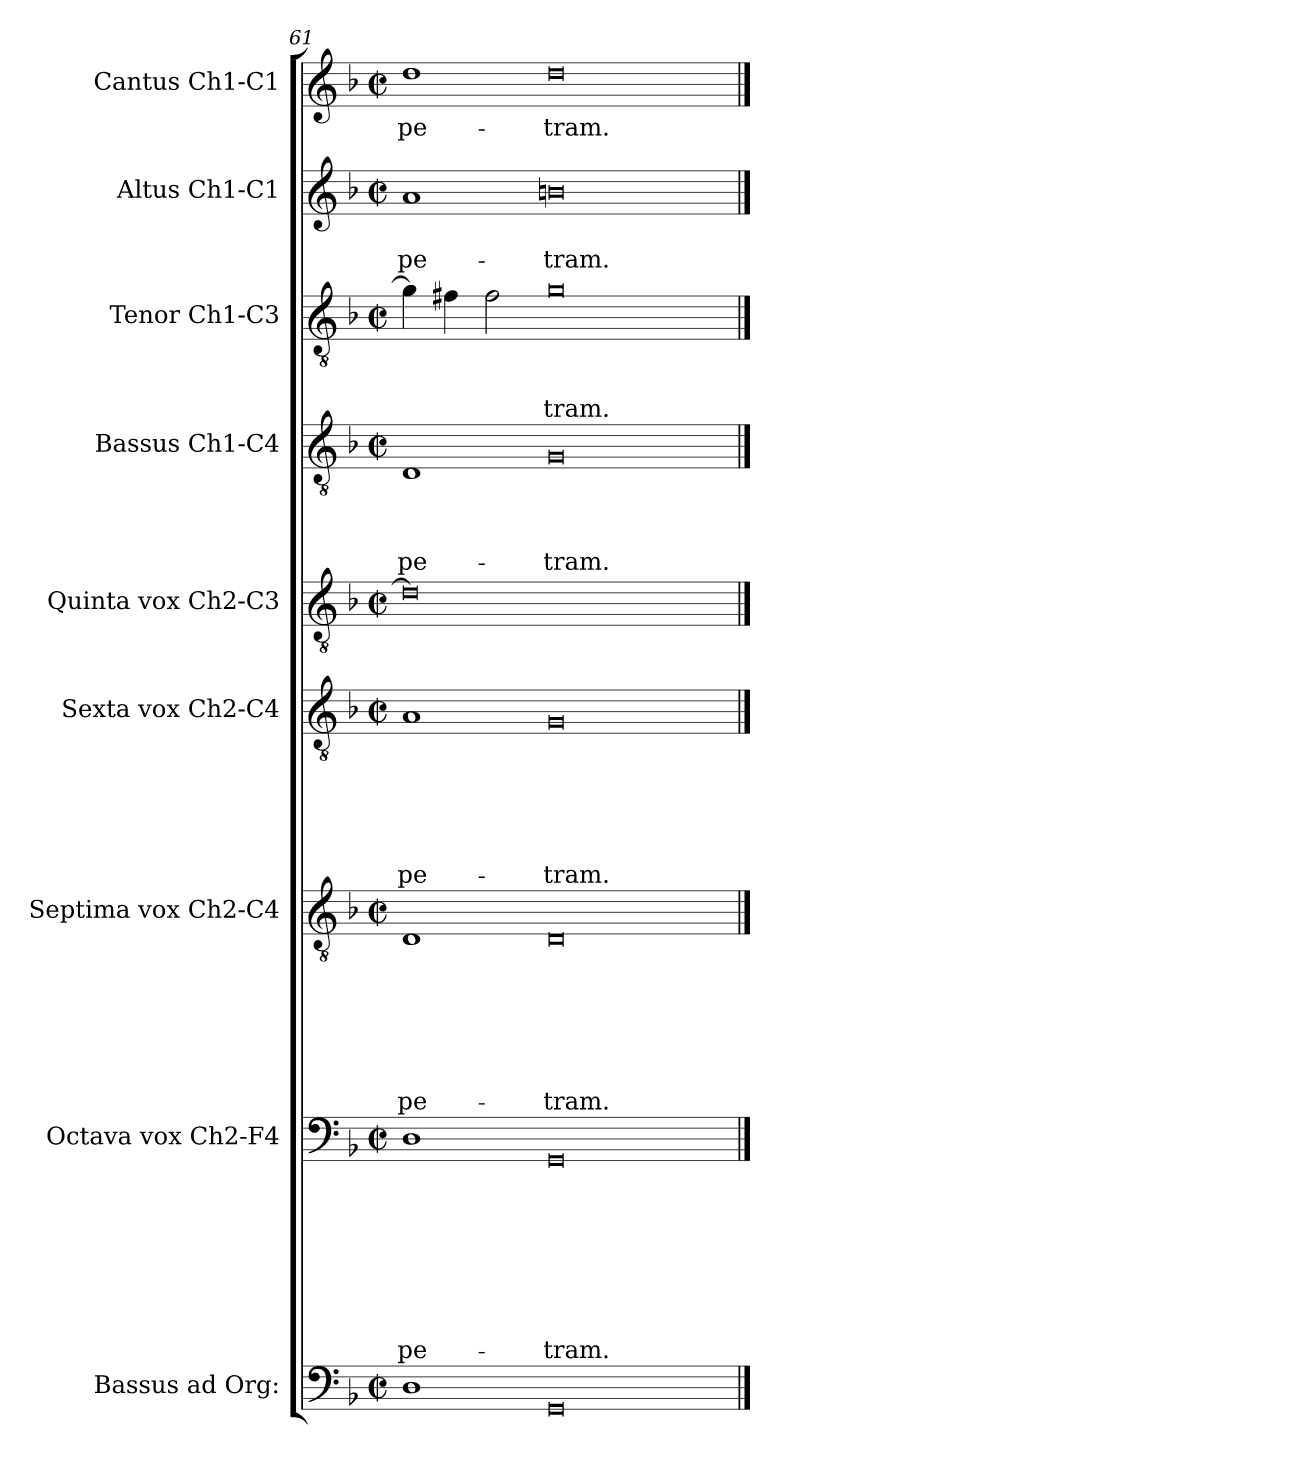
**kern	**kern	**text	**text	**text	**text	**text	**text	**text	**text	**kern	**text	**text	**text	**text	**text	**text	**text	**kern	**text	**text	**text	**text	**text	**text	**kern	**kern	**text	**text	**text	**text	**kern	**text	**text	**text	**kern	**text	**text	**kern	**text
*part9	*part8	*part8	*part8	*part8	*part8	*part8	*part8	*part8	*part8	*part7	*part7	*part7	*part7	*part7	*part7	*part7	*part7	*part6	*part6	*part6	*part6	*part6	*part6	*part6	*part5	*part4	*part4	*part4	*part4	*part4	*part3	*part3	*part3	*part3	*part2	*part2	*part2	*part1	*part1
*staff9	*staff8	*staff8	*staff8	*staff8	*staff8	*staff8	*staff8	*staff8	*staff8	*staff7	*staff7	*staff7	*staff7	*staff7	*staff7	*staff7	*staff7	*staff6	*staff6	*staff6	*staff6	*staff6	*staff6	*staff6	*staff5	*staff4	*staff4	*staff4	*staff4	*staff4	*staff3	*staff3	*staff3	*staff3	*staff2	*staff2	*staff2	*staff1	*staff1
*I"Bassus ad Org:	*I"Octava vox Ch2-F4	*	*	*	*	*	*	*	*	*I"Septima vox Ch2-C4	*	*	*	*	*	*	*	*I"Sexta vox Ch2-C4	*	*	*	*	*	*	*I"Quinta vox Ch2-C3	*I"Bassus Ch1-C4	*	*	*	*	*I"Tenor Ch1-C3	*	*	*	*I"Altus Ch1-C1	*	*	*I"Cantus Ch1-C1	*
*	*	*	*	*	*	*	*	*	*	*	*	*	*	*	*	*	*	*	*	*	*	*	*	*	*	*I'B	*	*	*	*	*I'T	*	*	*	*I'A	*	*	*I'C	*
*clefF4	*clefF4	*	*	*	*	*	*	*	*	*clefGv2	*	*	*	*	*	*	*	*clefGv2	*	*	*	*	*	*	*clefGv2	*clefGv2	*	*	*	*	*clefGv2	*	*	*	*clefG2	*	*	*clefG2	*
*k[b-]	*k[b-]	*	*	*	*	*	*	*	*	*k[b-]	*	*	*	*	*	*	*	*k[b-]	*	*	*	*	*	*	*k[b-]	*k[b-]	*	*	*	*	*k[b-]	*	*	*	*k[b-]	*	*	*k[b-]	*
*F:	*F:	*	*	*	*	*	*	*	*	*F:	*	*	*	*	*	*	*	*F:	*	*	*	*	*	*	*F:	*F:	*	*	*	*	*F:	*	*	*	*F:	*	*	*F:	*
*M2/2	*M2/2	*	*	*	*	*	*	*	*	*M2/2	*	*	*	*	*	*	*	*M2/2	*	*	*	*	*	*	*M2/2	*M2/2	*	*	*	*	*M2/2	*	*	*	*M2/2	*	*	*M2/2	*
*met(c|)	*met(c|)	*	*	*	*	*	*	*	*	*met(c|)	*	*	*	*	*	*	*	*met(c|)	*	*	*	*	*	*	*met(c|)	*met(c|)	*	*	*	*	*met(c|)	*	*	*	*met(c|)	*	*	*met(c|)	*
=61	=61	=61	=61	=61	=61	=61	=61	=61	=61	=61	=61	=61	=61	=61	=61	=61	=61	=61	=61	=61	=61	=61	=61	=61	=61	=61	=61	=61	=61	=61	=61	=61	=61	=61	=61	=61	=61	=61	=61
!	!	!	!	!	!	!	!	!	!LO:LY:b	!	!	!	!	!	!	!	!LO:LY:b	!	!	!	!	!	!	!LO:LY:b	!	!	!	!	!	!LO:LY:b	!	!	!	!	!	!	!LO:LY:b	!	!LO:LY:b
1D	1D	.	.	.	.	.	.	.	pe-	1D	.	.	.	.	.	.	pe-	1A	.	.	.	.	.	pe-	0d]	1D	.	.	.	pe-	4g\]	.	.	.	1a	.	pe-	1dd	pe-
.	.	.	.	.	.	.	.	.	.	.	.	.	.	.	.	.	.	.	.	.	.	.	.	.	.	.	.	.	.	.	4f#X\	.	.	.	.	.	.	.	.
.	.	.	.	.	.	.	.	.	.	.	.	.	.	.	.	.	.	.	.	.	.	.	.	.	.	.	.	.	.	.	2f#\	.	.	.	.	.	.	.	.
!	!	!	!	!	!	!	!	!	!LO:LY:b	!	!	!	!	!	!	!	!LO:LY:b	!	!	!	!	!	!	!LO:LY:b	!	!	!	!	!	!LO:LY:b	!	!	!	!LO:LY:b	!	!	!LO:LY:b	!	!LO:LY:b
0GG	0GG	.	.	.	.	.	.	.	-tram.	0D	.	.	.	.	.	.	-tram.	0G	.	.	.	.	.	-tram.	.	0G	.	.	.	-tram.	0g	.	.	-tram.	0bn	.	-tram.	0dd	-tram.
.	.	.	.	.	.	.	.	.	.	.	.	.	.	.	.	.	.	.	.	.	.	.	.	.	1ryy	.	.	.	.	.	.	.	.	.	.	.	.	.	.
==	==	==	==	==	==	==	==	==	==	==	==	==	==	==	==	==	==	==	==	==	==	==	==	==	==	==	==	==	==	==	==	==	==	==	==	==	==	==	==
*-	*-	*-	*-	*-	*-	*-	*-	*-	*-	*-	*-	*-	*-	*-	*-	*-	*-	*-	*-	*-	*-	*-	*-	*-	*-	*-	*-	*-	*-	*-	*-	*-	*-	*-	*-	*-	*-	*-	*-
